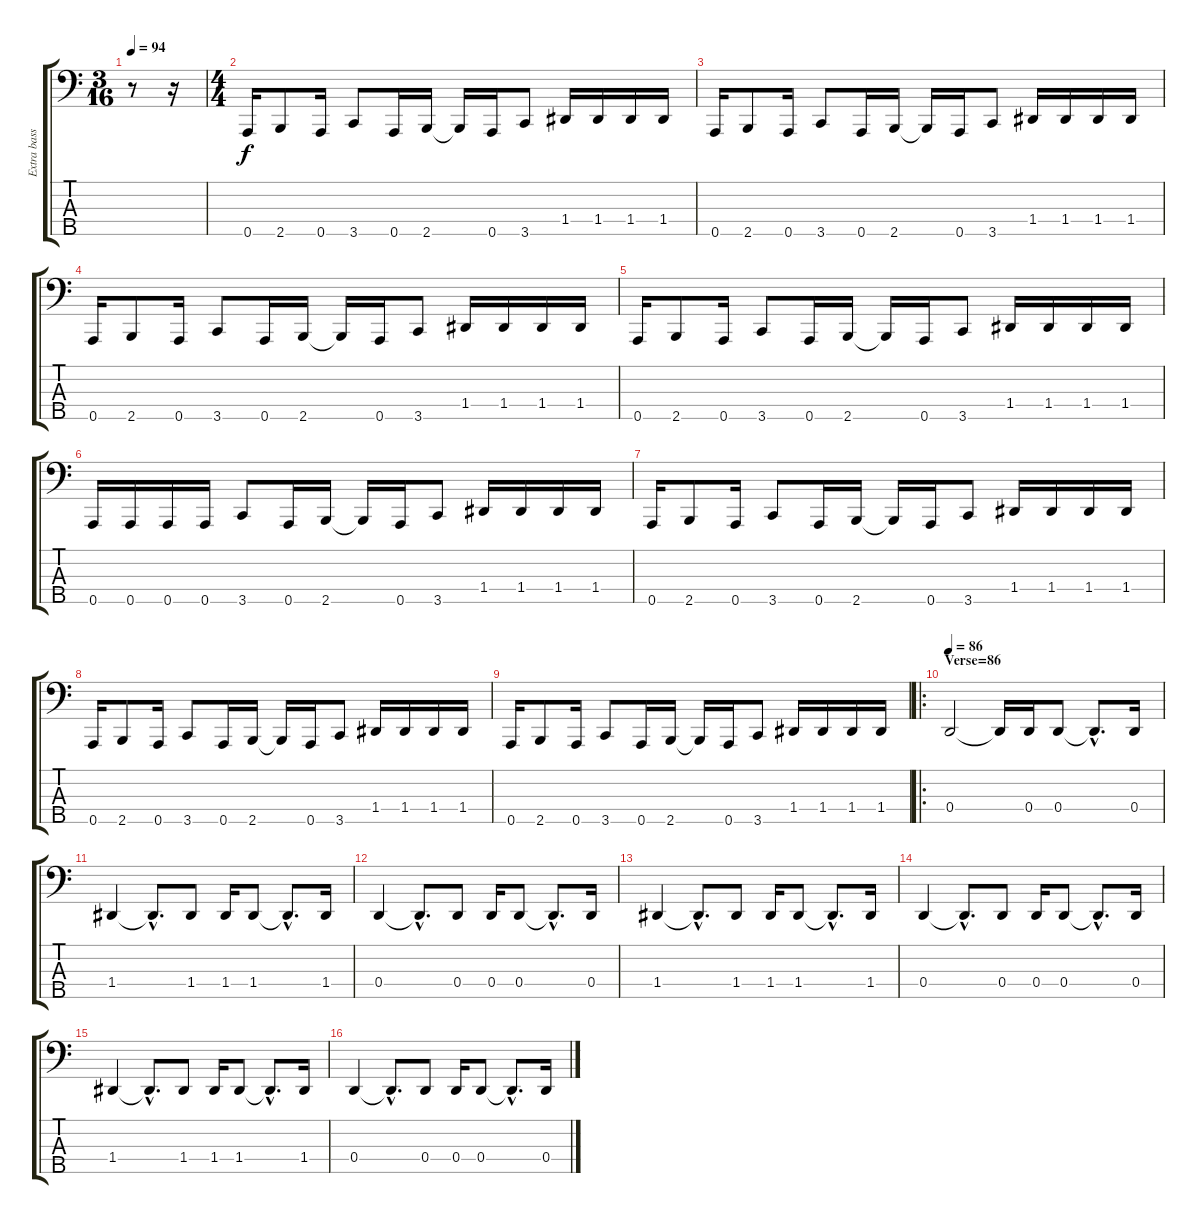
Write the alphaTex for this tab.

\track ("Extra bass" "Extra bass") {instrument electricbassfinger}
\staff {score tabs}
\tuning (F2 C2 G1 D1 A0) {hide}
\ts (3 16)
\tempo 94
\clef f4
\ks c
r.8{dy f} r.16 |
\ts (4 4)
0.5.16 2.5.8 0.5.16 3.5.8 0.5.16 2.5.16 2.5{t}.16 0.5.16 3.5.8 1.4.16 1.4.16 1.4.16 1.4.16 |
0.5.16 2.5.8 0.5.16 3.5.8 0.5.16 2.5.16 2.5{t}.16 0.5.16 3.5.8 1.4.16 1.4.16 1.4.16 1.4.16 |
0.5.16 2.5.8 0.5.16 3.5.8 0.5.16 2.5.16 2.5{t}.16 0.5.16 3.5.8 1.4.16 1.4.16 1.4.16 1.4.16 |
0.5.16 2.5.8 0.5.16 3.5.8 0.5.16 2.5.16 2.5{t}.16 0.5.16 3.5.8 1.4.16 1.4.16 1.4.16 1.4.16 |
0.5.16 0.5.16 0.5.16 0.5.16 3.5.8 0.5.16 2.5.16 2.5{t}.16 0.5.16 3.5.8 1.4.16 1.4.16 1.4.16 1.4.16 |
0.5.16 2.5.8 0.5.16 3.5.8 0.5.16 2.5.16 2.5{t}.16 0.5.16 3.5.8 1.4.16 1.4.16 1.4.16 1.4.16 |
0.5.16 2.5.8 0.5.16 3.5.8 0.5.16 2.5.16 2.5{t}.16 0.5.16 3.5.8 1.4.16 1.4.16 1.4.16 1.4.16 |
0.5.16 2.5.8 0.5.16 3.5.8 0.5.16 2.5.16 2.5{t}.16 0.5.16 3.5.8 1.4.16 1.4.16 1.4.16 1.4.16 |
\ro
\section ("" "Verse=86")
\tempo 86
0.4.2 0.4{t}.16 0.4.16 0.4.8 0.4{hac t}.8{d} 0.4.16 |
1.4.4 1.4{hac t}.8{d} 1.4.8 1.4.16 1.4.8 1.4{hac t}.8{d} 1.4.16 |
0.4.4 0.4{hac t}.8{d} 0.4.8 0.4.16 0.4.8 0.4{hac t}.8{d} 0.4.16 |
1.4.4 1.4{hac t}.8{d} 1.4.8 1.4.16 1.4.8 1.4{hac t}.8{d} 1.4.16 |
0.4.4 0.4{hac t}.8{d} 0.4.8 0.4.16 0.4.8 0.4{hac t}.8{d} 0.4.16 |
1.4.4 1.4{hac t}.8{d} 1.4.8 1.4.16 1.4.8 1.4{hac t}.8{d} 1.4.16 |
0.4.4 0.4{hac t}.8{d} 0.4.8 0.4.16 0.4.8 0.4{hac t}.8{d} 0.4.16
